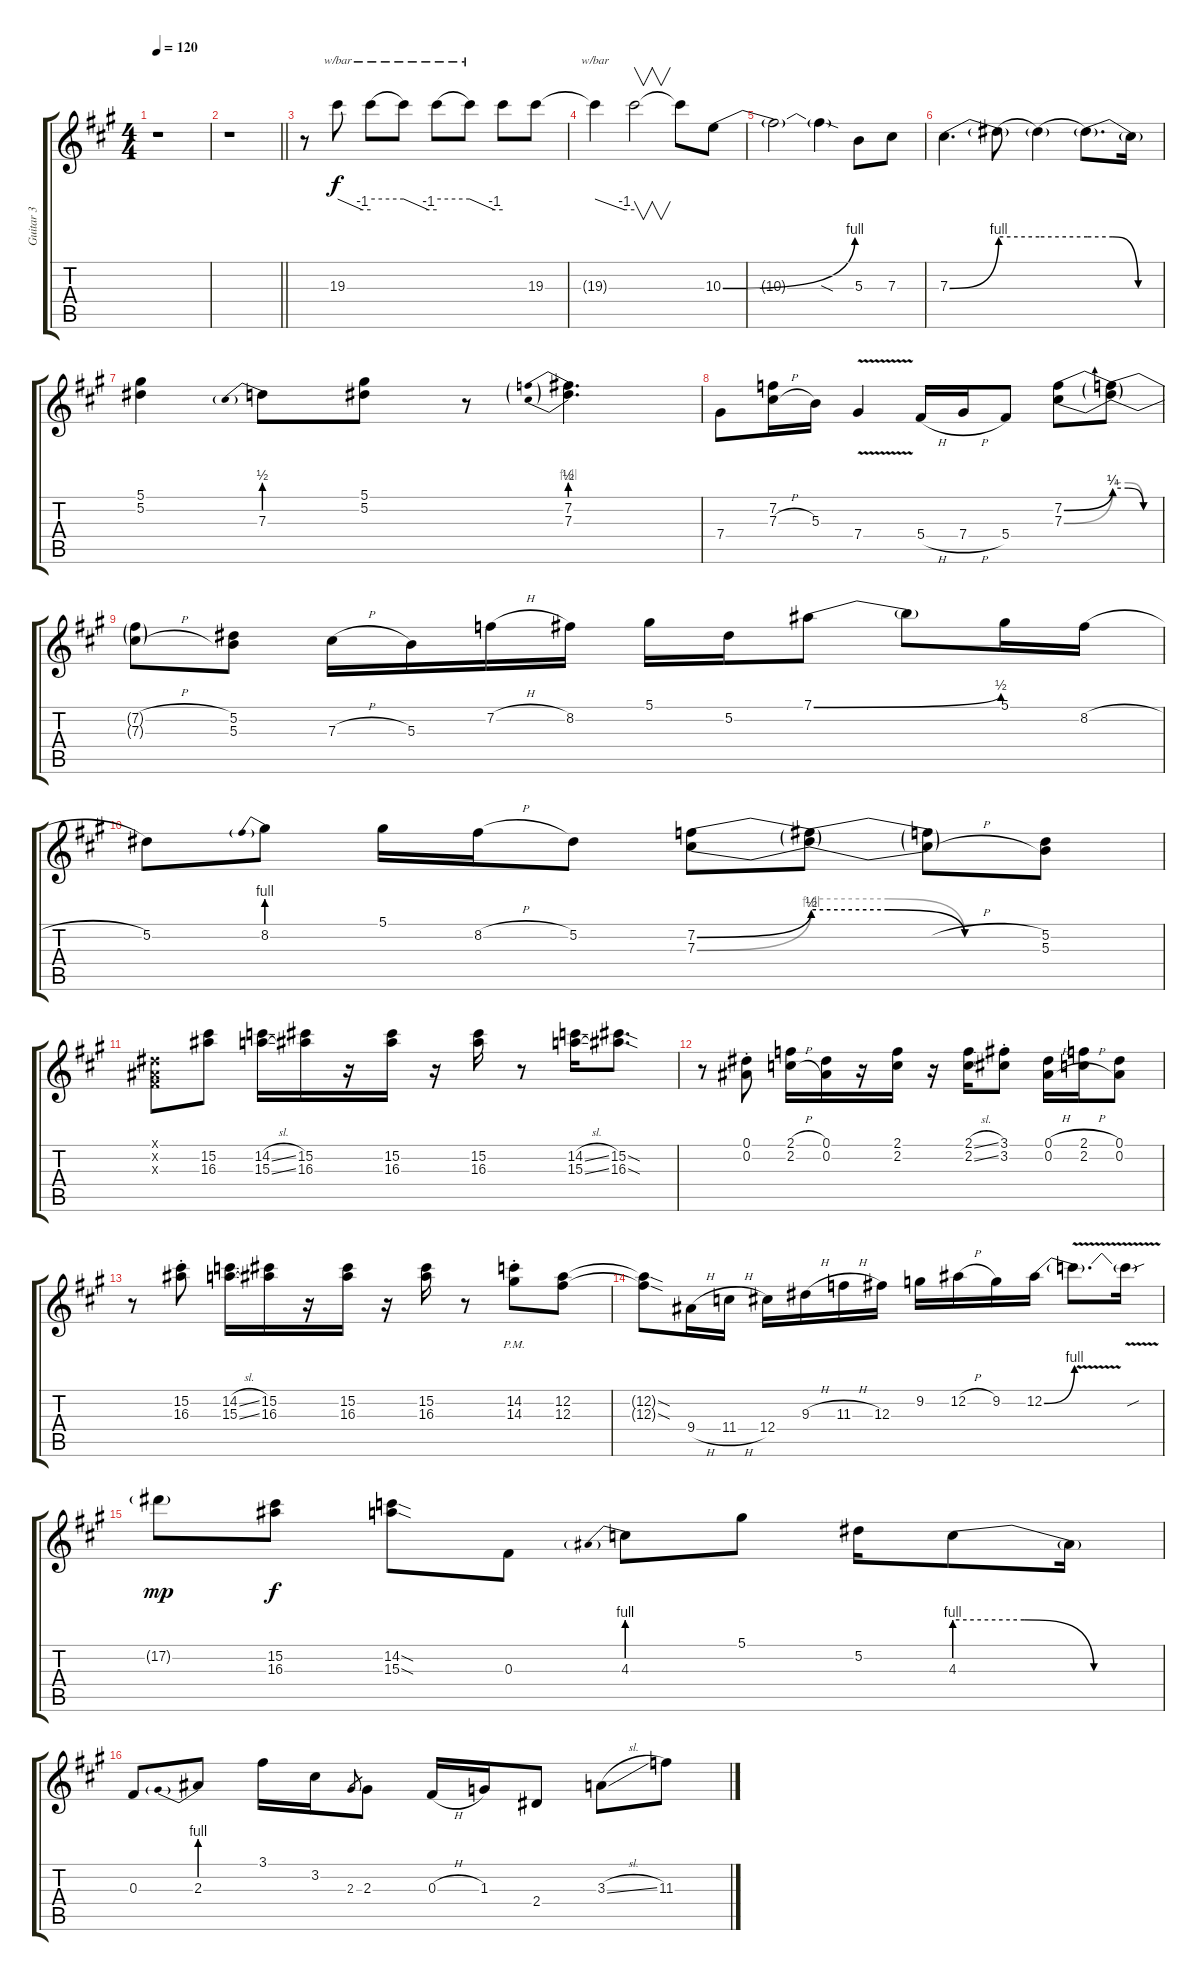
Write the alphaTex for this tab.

\track ("Guitar 3" "Guitar 3") {instrument distortionguitar}
\staff {score tabs}
\tuning (Eb4 Bb3 Gb3 Db3 Ab2 Eb2) {hide}
\ts (4 4)
\tempo 120
\clef g2
\ks a
r.1{dy f} |
\barLineRight lightlight
r.1 |
r.8 19.3.8{tbe (custom default 0 0 45 -4 60 -4)} 19.3{t}.8{tbe (hold default 0 0 60 0)} 19.3{t}.8{tbe (custom default 0 0 45 -4 60 -4)} 19.3{t}.8{tbe (hold default 0 0 60 0)} 19.3{t}.8{tbe (custom default 0 0 45 -4 60 -4)} 19.3{t}.8 19.3.8 |
19.3{t}.4{tbe (custom default 0 0 45 -4 60 -4)} 19.3{t}.2{v} 19.3{t}.8 10.3{be (bend 0 0 60 4)}.8 |
10.3{t}.2 10.3{sod t}.4 5.3.8 7.3.8 |
7.3{be (bend 0 0 60 4)}.4{d} 7.3{be (hold 0 4 60 4) t}.8 7.3{be (hold 0 4 60 4) t}.4 7.3{be (custom 0 4 20 4 40 0 60 0) t}.8{d} 7.3{t}.16 |
(5.1 5.2).4 7.3{be (prebend 0 2 60 2)}.8 (5.1 5.2).8 r.8 (7.2{be (prebend 0 2 60 2)} 7.3{be (prebend 0 4 60 4)}).4{d} |
7.4.8 (7.2 7.3{h}).16 5.3.16 7.4{v}.4 5.4{h}.16 7.4{h}.16 5.4.8 (7.2{be (bend 0 0 60 1)} 7.3{be (bend 0 0 60 2)}).8 (7.2{be (custom 0 1 20 1 40 0 60 0) t} 7.3{be (custom 0 2 20 2 40 0 60 0) t}).8 |
(7.2{h t} 7.3{h t}).8 (5.2 5.3).8 7.3{h}.16 5.3.16 7.2{h}.16 8.2.16 5.1.16 5.2.16 7.1{be (bend 0 0 60 2)}.8 7.1{t}.8 5.1.16 8.2{h}.16 |
5.2.8 8.2{be (prebend 0 4 60 4)}.8 5.1.16 8.2{h}.16 5.2.8 (7.2{be (bend 0 0 60 2)} 7.3{be (bend 0 0 60 4)}).8 (7.2{be (custom 0 2 20 2 40 0 60 0) t} 7.3{be (custom 0 4 20 4 40 0 60 0) t}).8 (7.2{h t} 7.3{h t}).8 (5.2 5.3).8 |
(0.1{x} 0.2{x} 0.3{x}).8 (15.2 16.3).8 (14.2{sl} 15.3{sl}).16 (15.2 16.3).16 r.16 (15.2 16.3).16 r.16 (15.2 16.3).16 r.8 (14.2{sl} 15.3{sl}).16 (15.2{sod} 16.3{sod}).8{d} |
r.8 (0.1{st} 0.2{st}).8 (2.1{h} 2.2{h}).16 (0.1 0.2).16 r.16 (2.1 2.2).16 r.16 (2.1{sl} 2.2{sl}).16 (3.1{st} 3.2{st}).8 (0.1{h} 0.2{h}).16 (2.1{h} 2.2{h}).16 (0.1 0.2).8 |
r.8 (15.2{st} 16.3{st}).8 (14.2{sl} 15.3{sl}).16 (15.2 16.3).16 r.16 (15.2 16.3).16 r.16 (15.2 16.3).16 r.8 (14.2{pm st} 14.3{pm st}).8 (12.2 12.3).8 |
(12.2{sod t} 12.3{sod t}).8 9.4{h}.16 11.4{h}.16 12.4.16 9.3{h}.16 11.3{h}.16 12.3.16 9.2.16 12.2{h}.16 9.2.16 12.2{be (bend 0 0 60 4)}.16 12.2{v t}.8{d} 12.2{sou t}.16 |
17.2{g}.8{dy mp} (15.2 16.3).8{dy f} (14.2{sod} 15.3{sod}).8 0.3.8 4.3{be (prebend 0 4 60 4)}.8 5.1.8 5.2.16 4.3{be (custom 0 4 20 4 40 0 60 0)}.8 4.3{t}.16 |
0.3.8 2.3{be (prebend 0 4 60 4)}.8 3.1.16 3.2.16 2.3.8{gr} 2.3.8 0.3{h}.16 1.3.16 2.4.8 3.3{sl}.8 11.3.8
